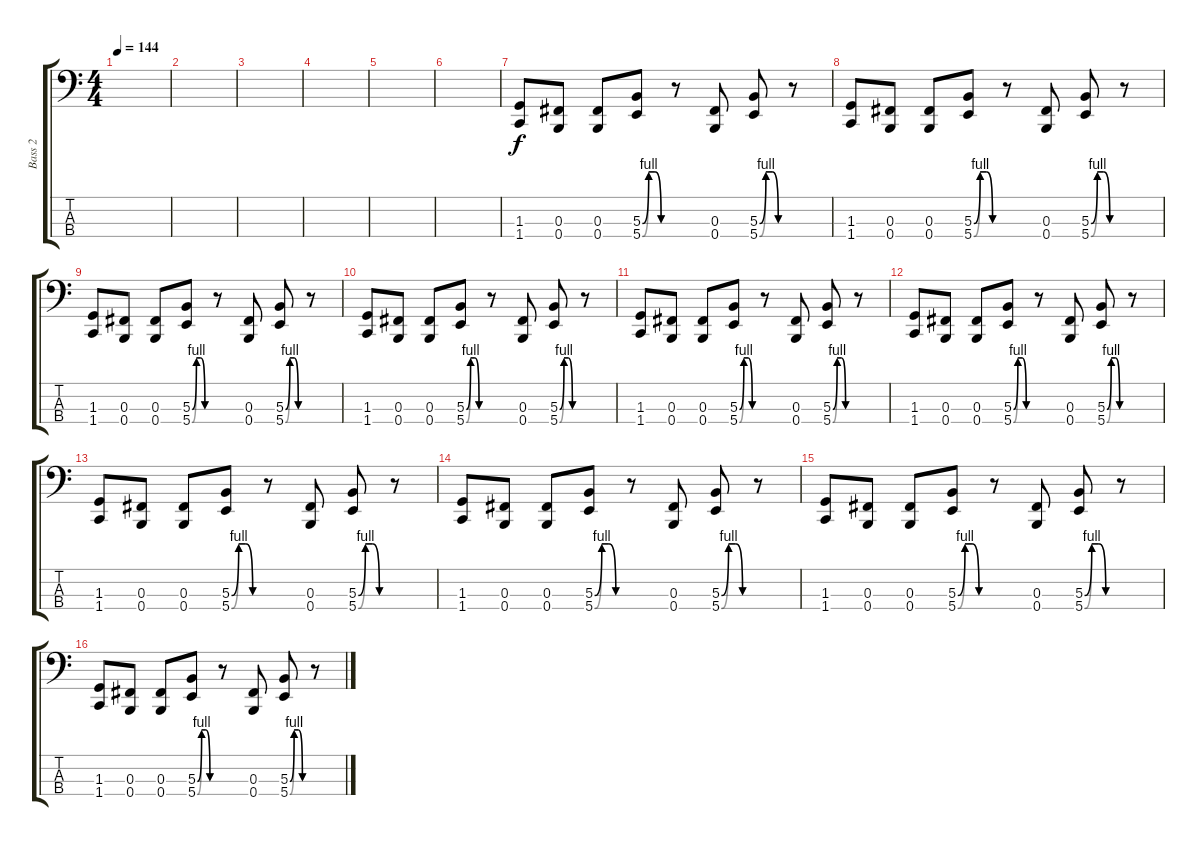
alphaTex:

\track ("Bass 2" "Bass 2") {instrument electricbasspick}
\staff {score tabs}
\tuning (E2 B1 Gb1 B0) {hide}
\ts (4 4)
\tempo 144
\clef f4
\ks c
|
|
|
|
|
|
(1.3 1.4).8 (0.3 0.4).8 (0.3 0.4).8 (5.3{be (custom 0 0 15 4 30 4 45 0 60 0)} 5.4{be (custom 0 0 15 4 30 4 45 0 60 0)}).8 r.8 (0.3 0.4).8 (5.3{be (custom 0 0 15 4 30 4 45 0 60 0)} 5.4{be (custom 0 0 15 4 30 4 45 0 60 0)}).8 r.8 |
(1.3 1.4).8 (0.3 0.4).8 (0.3 0.4).8 (5.3{be (custom 0 0 15 4 30 4 45 0 60 0)} 5.4{be (custom 0 0 15 4 30 4 45 0 60 0)}).8 r.8 (0.3 0.4).8 (5.3{be (custom 0 0 15 4 30 4 45 0 60 0)} 5.4{be (custom 0 0 15 4 30 4 45 0 60 0)}).8 r.8 |
(1.3 1.4).8 (0.3 0.4).8 (0.3 0.4).8 (5.3{be (custom 0 0 15 4 30 4 45 0 60 0)} 5.4{be (custom 0 0 15 4 30 4 45 0 60 0)}).8 r.8 (0.3 0.4).8 (5.3{be (custom 0 0 15 4 30 4 45 0 60 0)} 5.4{be (custom 0 0 15 4 30 4 45 0 60 0)}).8 r.8 |
(1.3 1.4).8 (0.3 0.4).8 (0.3 0.4).8 (5.3{be (custom 0 0 15 4 30 4 45 0 60 0)} 5.4{be (custom 0 0 15 4 30 4 45 0 60 0)}).8 r.8 (0.3 0.4).8 (5.3{be (custom 0 0 15 4 30 4 45 0 60 0)} 5.4{be (custom 0 0 15 4 30 4 45 0 60 0)}).8 r.8 |
(1.3 1.4).8 (0.3 0.4).8 (0.3 0.4).8 (5.3{be (custom 0 0 15 4 30 4 45 0 60 0)} 5.4{be (custom 0 0 15 4 30 4 45 0 60 0)}).8 r.8 (0.3 0.4).8 (5.3{be (custom 0 0 15 4 30 4 45 0 60 0)} 5.4{be (custom 0 0 15 4 30 4 45 0 60 0)}).8 r.8 |
(1.3 1.4).8 (0.3 0.4).8 (0.3 0.4).8 (5.3{be (custom 0 0 15 4 30 4 45 0 60 0)} 5.4{be (custom 0 0 15 4 30 4 45 0 60 0)}).8 r.8 (0.3 0.4).8 (5.3{be (custom 0 0 15 4 30 4 45 0 60 0)} 5.4{be (custom 0 0 15 4 30 4 45 0 60 0)}).8 r.8 |
(1.3 1.4).8 (0.3 0.4).8 (0.3 0.4).8 (5.3{be (custom 0 0 15 4 30 4 45 0 60 0)} 5.4{be (custom 0 0 15 4 30 4 45 0 60 0)}).8 r.8 (0.3 0.4).8 (5.3{be (custom 0 0 15 4 30 4 45 0 60 0)} 5.4{be (custom 0 0 15 4 30 4 45 0 60 0)}).8 r.8 |
(1.3 1.4).8 (0.3 0.4).8 (0.3 0.4).8 (5.3{be (custom 0 0 15 4 30 4 45 0 60 0)} 5.4{be (custom 0 0 15 4 30 4 45 0 60 0)}).8 r.8 (0.3 0.4).8 (5.3{be (custom 0 0 15 4 30 4 45 0 60 0)} 5.4{be (custom 0 0 15 4 30 4 45 0 60 0)}).8 r.8 |
(1.3 1.4).8 (0.3 0.4).8 (0.3 0.4).8 (5.3{be (custom 0 0 15 4 30 4 45 0 60 0)} 5.4{be (custom 0 0 15 4 30 4 45 0 60 0)}).8 r.8 (0.3 0.4).8 (5.3{be (custom 0 0 15 4 30 4 45 0 60 0)} 5.4{be (custom 0 0 15 4 30 4 45 0 60 0)}).8 r.8 |
(1.3 1.4).8 (0.3 0.4).8 (0.3 0.4).8 (5.3{be (custom 0 0 15 4 30 4 45 0 60 0)} 5.4{be (custom 0 0 15 4 30 4 45 0 60 0)}).8 r.8 (0.3 0.4).8 (5.3{be (custom 0 0 15 4 30 4 45 0 60 0)} 5.4{be (custom 0 0 15 4 30 4 45 0 60 0)}).8 r.8
